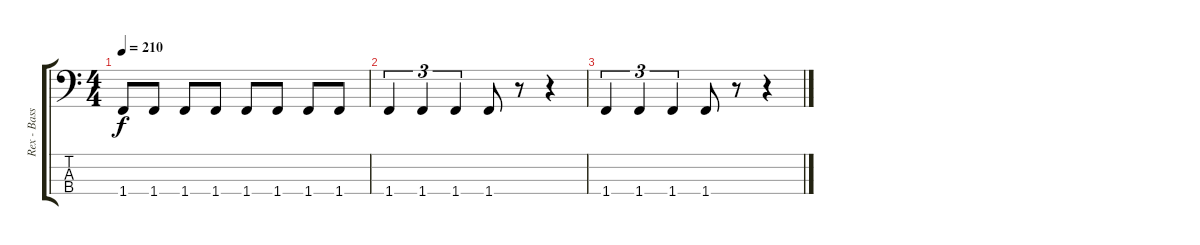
\track ("Rex - Bass" "Rex - Bass") {instrument electricbasspick}
\staff {score tabs}
\tuning (G2 D2 A1 E1) {hide}
\ts (4 4)
\tempo 210
\clef f4
\ks c
1.4.8{dy f} 1.4.8 1.4.8 1.4.8 1.4.8 1.4.8 1.4.8 1.4.8 |
1.4.4{tu (3 2)} 1.4.4{tu (3 2)} 1.4.4{tu (3 2)} 1.4.8 r.8 r.4 |
1.4.4{tu (3 2)} 1.4.4{tu (3 2)} 1.4.4{tu (3 2)} 1.4.8 r.8 r.4
